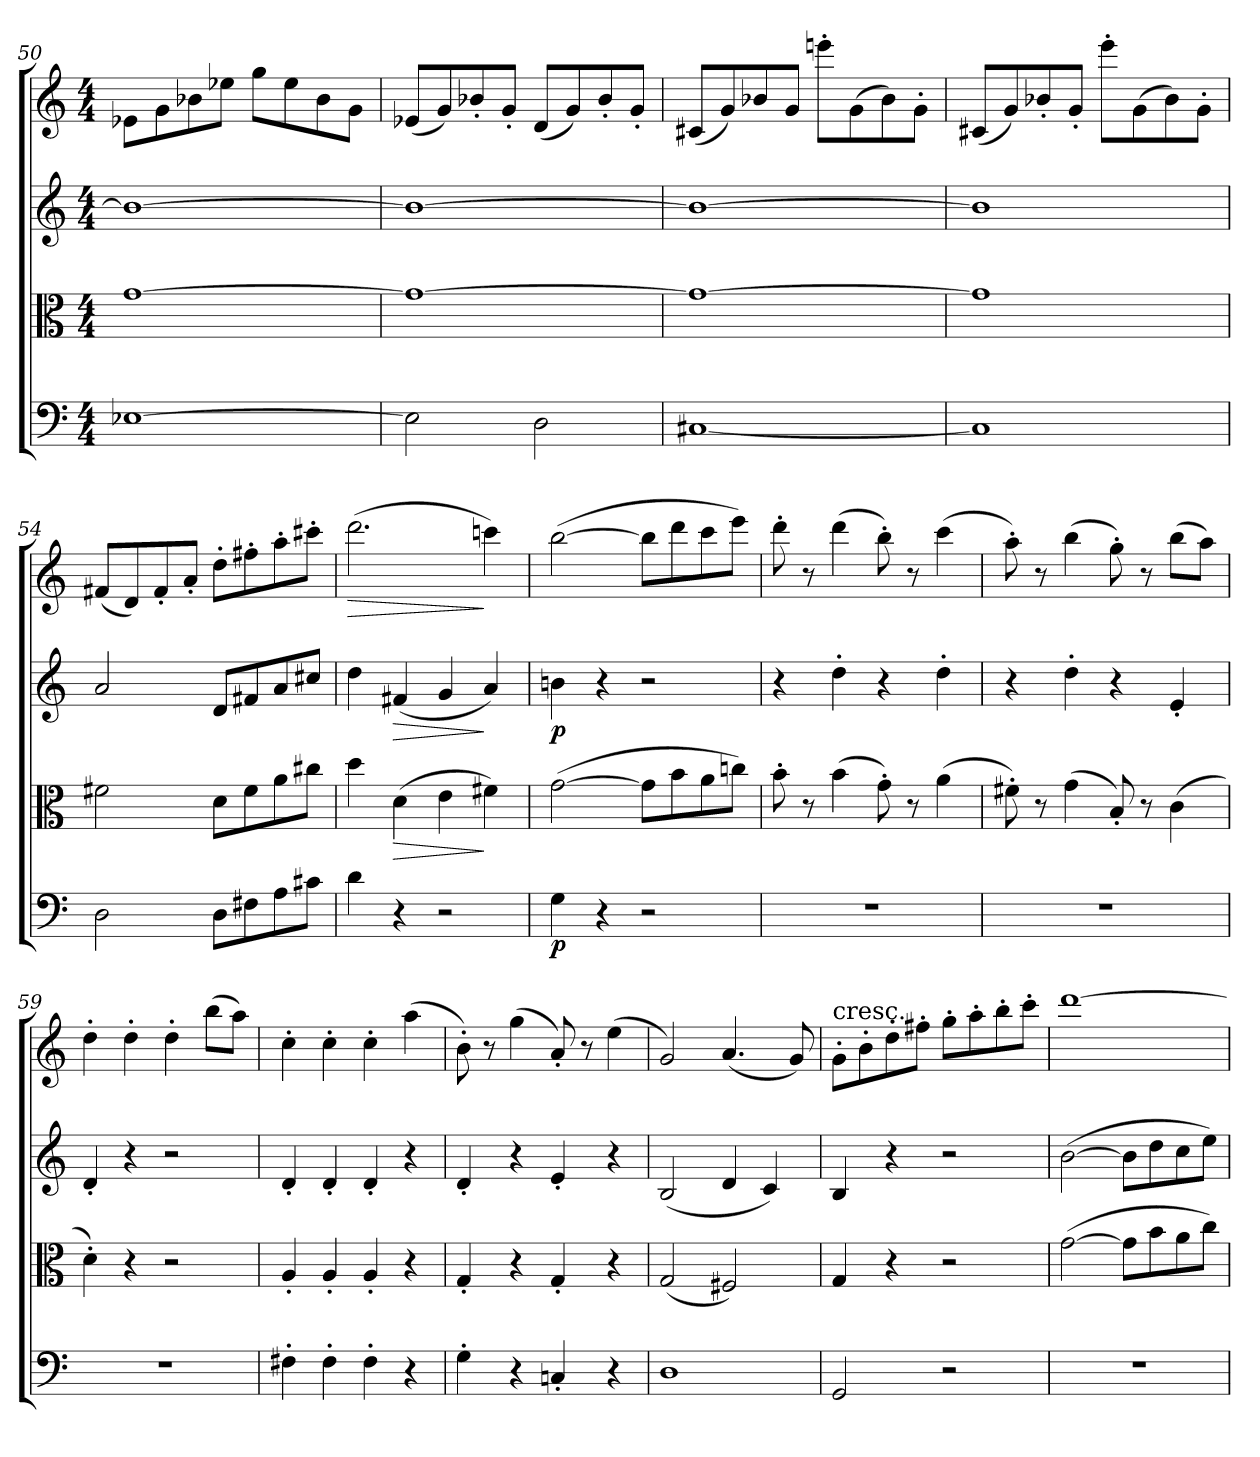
**kern	**dynam	**kern	**dynam	**kern	**dynam	**kern	**dynam
*part4	*part4	*part3	*part3	*part2	*part2	*part1	*part1
*staff4	*staff4	*staff3	*staff3	*staff2	*staff2	*staff1	*staff1
*clefF4	*	*clefC3	*	*clefG2	*	*clefG2	*
*k[]	*	*k[]	*	*k[]	*	*k[]	*
*C:	*	*C:	*	*C:	*	*C:	*
*M4/4	*	*M4/4	*	*M4/4	*	*M4/4	*
=50	=50	=50	=50	=50	=50	=50	=50
[1E-X\	.	[1g\	.	1b-\_	.	8e-X\L	.
.	.	.	.	.	.	8g\	.
.	.	.	.	.	.	8b-X\	.
.	.	.	.	.	.	8ee-X\J	.
.	.	.	.	.	.	8gg\L	.
.	.	.	.	.	.	8ee-\	.
.	.	.	.	.	.	8b-\	.
.	.	.	.	.	.	8g\J	.
=51	=51	=51	=51	=51	=51	=51	=51
2E-\]	.	1g\_	.	1b-\_	.	(8e-X/L	.
.	.	.	.	.	.	8g/)	.
.	.	.	.	.	.	8b-X'/	.
.	.	.	.	.	.	8g'/J	.
2D\	.	.	.	.	.	(8d/L	.
.	.	.	.	.	.	8g/)	.
.	.	.	.	.	.	8b-'/	.
.	.	.	.	.	.	8g'/J	.
=52	=52	=52	=52	=52	=52	=52	=52
[1C#X/	.	1g\_	.	1b-\_	.	(8c#X/L	.
.	.	.	.	.	.	8g/)	.
.	.	.	.	.	.	8b-X/	.
.	.	.	.	.	.	8g/J	.
.	.	.	.	.	.	8eeen'\L	.
.	.	.	.	.	.	(8g\	.
.	.	.	.	.	.	8b-\)	.
.	.	.	.	.	.	8g'\J	.
=53	=53	=53	=53	=53	=53	=53	=53
1C#/]	.	1g\]	.	1b-\]	.	(8c#X/L	.
.	.	.	.	.	.	8g/)	.
.	.	.	.	.	.	8b-X'/	.
.	.	.	.	.	.	8g'/J	.
.	.	.	.	.	.	8eee'\L	.
.	.	.	.	.	.	(8g\	.
.	.	.	.	.	.	8b-\)	.
.	.	.	.	.	.	8g'\J	.
=54	=54	=54	=54	=54	=54	=54	=54
2D\	.	2f#X\	.	2a/	.	(8f#X/L	.
.	.	.	.	.	.	8d/)	.
.	.	.	.	.	.	8f#'/	.
.	.	.	.	.	.	8a'/J	.
8D\L	.	8d\L	.	8d/L	.	8dd'\L	.
8F#X\	.	8f#\	.	8f#X/	.	8ff#X'\	.
8A\	.	8a\	.	8a/	.	8aa'\	.
8c#X\J	.	8cc#X\J	.	8cc#X/J	.	8ccc#X'\J	.
=55	=55	=55	=55	=55	=55	=55	=55
!	!	!	!	!	!	!	!LO:HP:b
4d\	.	4dd\	.	4dd\	.	(2.ddd\	>
!	!	!	!LO:HP:b	!	!LO:HP:b	!	!
4r	.	(4d\	>	(4f#X/	>	.	.
2r	.	4e\	.	4g/	.	.	.
.	.	4f#X\)	]	4a/)	]	4cccn\)	]
=56	=56	=56	=56	=56	=56	=56	=56
4G\	p	([2g\	.	4bn\	p	([2bb\	.
4r	.	.	.	4r	.	.	.
2r	.	8g\L]	.	2r	.	8bb\L]	.
.	.	8b\	.	.	.	8ddd\	.
.	.	8a\	.	.	.	8ccc\	.
.	.	8ccn\J)	.	.	.	8eee\J)	.
=57	=57	=57	=57	=57	=57	=57	=57
1r	.	8b'\	.	4r	.	8ddd'\	.
.	.	8r	.	.	.	8r	.
.	.	(4b\	.	4dd'\	.	(4ddd\	.
.	.	8g'\)	.	4r	.	8bb'\)	.
.	.	8r	.	.	.	8r	.
.	.	(4a\	.	4dd'\	.	(4ccc\	.
=58	=58	=58	=58	=58	=58	=58	=58
1r	.	8f#X'\)	.	4r	.	8aa'\)	.
.	.	8r	.	.	.	8r	.
.	.	(4g\	.	4dd'\	.	(4bb\	.
.	.	8B'/)	.	4r	.	8gg'\)	.
.	.	8r	.	.	.	8r	.
.	.	(4c\	.	4e'/	.	(8bb\L	.
.	.	.	.	.	.	8aa\J)	.
=59	=59	=59	=59	=59	=59	=59	=59
1r	.	4d'\)	.	4d'/	.	4dd'\	.
.	.	4r	.	4r	.	4dd'\	.
.	.	2r	.	2r	.	4dd'\	.
.	.	.	.	.	.	(8bb\L	.
.	.	.	.	.	.	8aa\J)	.
=60	=60	=60	=60	=60	=60	=60	=60
4F#X'\	.	4A'/	.	4d'/	.	4cc'\	.
4F#'\	.	4A'/	.	4d'/	.	4cc'\	.
4F#'\	.	4A'/	.	4d'/	.	4cc'\	.
4r	.	4r	.	4r	.	(4aa\	.
=61	=61	=61	=61	=61	=61	=61	=61
4G'\	.	4G'/	.	4d'/	.	8b'\)	.
.	.	.	.	.	.	8r	.
4r	.	4r	.	4r	.	(4gg\	.
4Cn'/	.	4G'/	.	4e'/	.	8a'/)	.
.	.	.	.	.	.	8r	.
4r	.	4r	.	4r	.	(4ee\	.
=62	=62	=62	=62	=62	=62	=62	=62
1D\	.	(2G/	.	(2B/	.	2g/)	.
.	.	2F#X/)	.	4d/	.	(4.a/	.
.	.	.	.	4c/)	.	.	.
.	.	.	.	.	.	8g/)	.
=63	=63	=63	=63	=63	=63	=63	=63
!	!	!	!	!	!	!LO:TX:t=cresc.	!
2GG/	.	4G/	.	4B/	.	8g'\L	.
.	.	.	.	.	.	8b'\	.
.	.	4r	.	4r	.	8dd'\	.
.	.	.	.	.	.	8ff#X'\J	.
2r	.	2r	.	2r	.	8gg'\L	.
.	.	.	.	.	.	8aa'\	.
.	.	.	.	.	.	8bb'\	.
.	.	.	.	.	.	8ccc'\J	.
=64	=64	=64	=64	=64	=64	=64	=64
1r	.	([2g\	.	([2b\	.	[1ddd\	.
.	.	8g\L]	.	8b\L]	.	.	.
.	.	8b\	.	8dd\	.	.	.
.	.	8a\	.	8cc\	.	.	.
.	.	8cc\J)	.	8ee\J)	.	.	.
=	=	=	=	=	=	=	=
*-	*-	*-	*-	*-	*-	*-	*-
